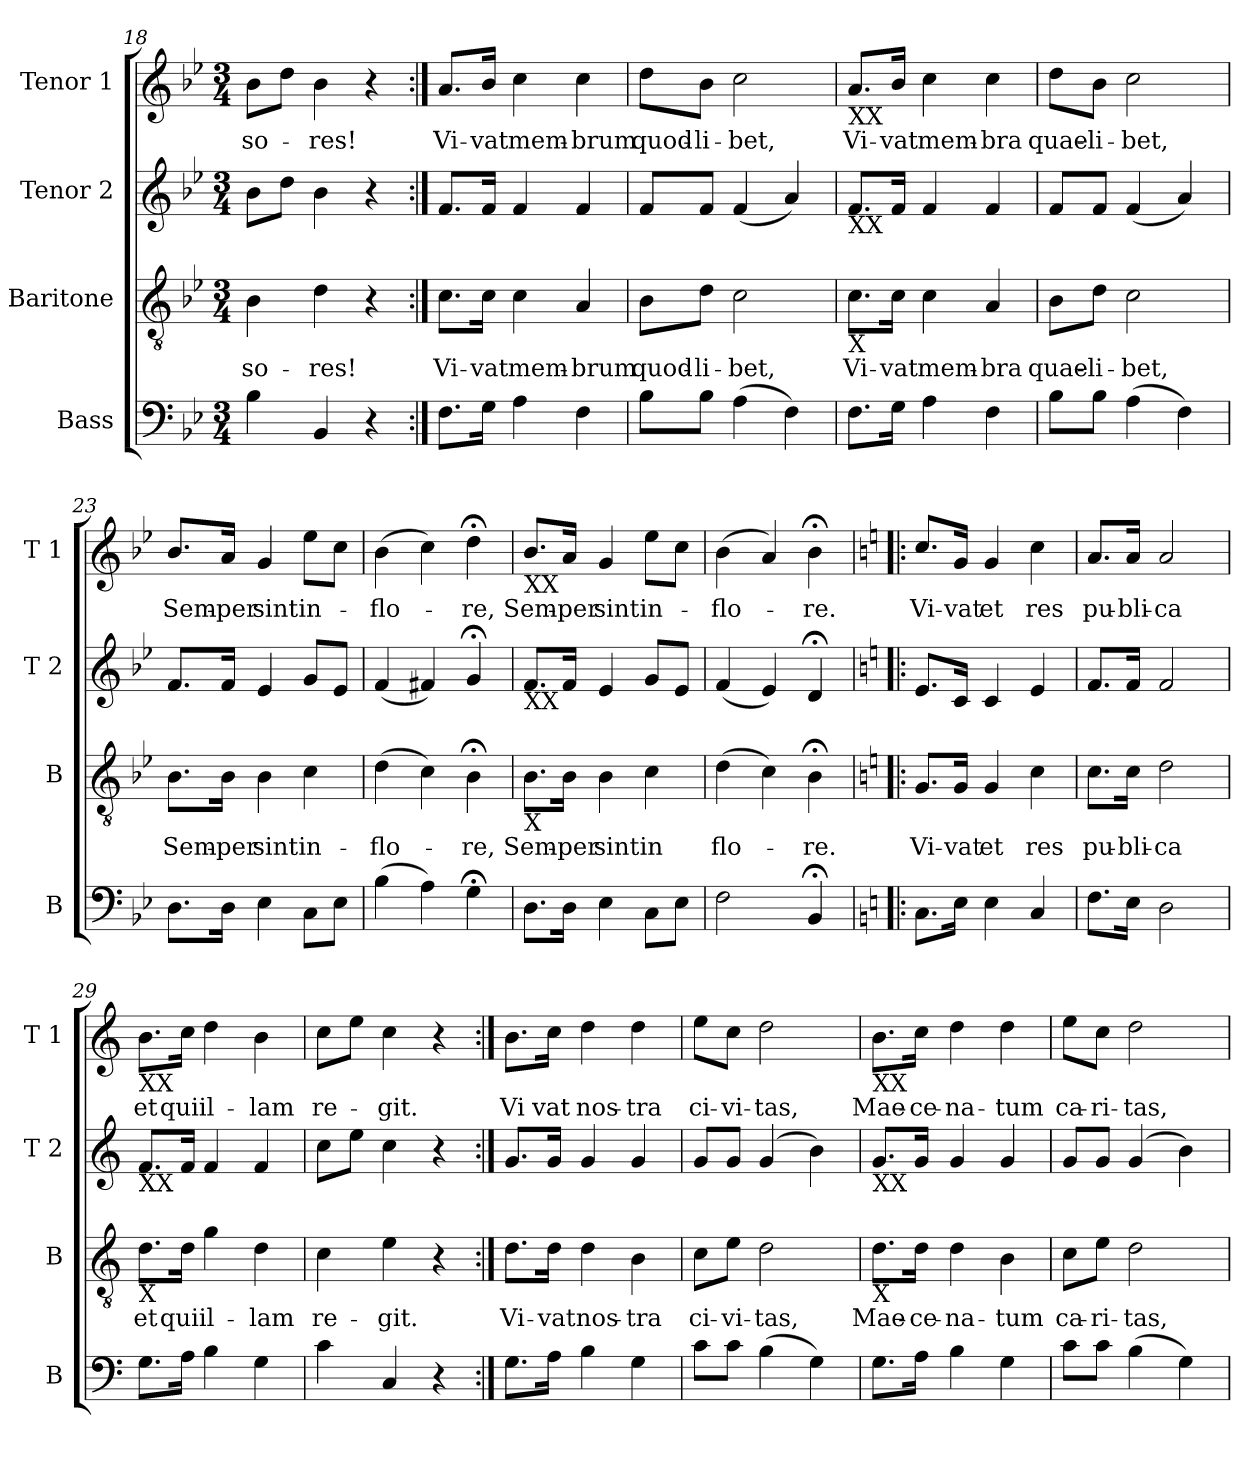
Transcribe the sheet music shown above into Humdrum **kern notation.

**kern	**kern	**text	**kern	**kern	**text
*part4	*part3	*part3	*part2	*part1	*part1
*staff4	*staff3	*staff3	*staff2	*staff1	*staff1
*I"Bass	*I"Baritone	*	*I"Tenor 2	*I"Tenor 1	*
*I'B	*I'B	*	*I'T 2	*I'T 1	*
*clefF4	*clefGv2	*	*clefG2	*clefG2	*
*k[b-e-]	*k[b-e-]	*	*k[b-e-]	*k[b-e-]	*
*B-:	*B-:	*	*B-:	*B-:	*
*M3/4	*M3/4	*	*M3/4	*M3/4	*
=18	=18	=18	=18	=18	=18
4B-\	4B-\	-so-	8b-\L	8b-\L	-so-
.	.	.	8dd\J	8dd\J	.
4BB-/	4d\	-res!	4b-\	4b-\	-res!
4r	4r	.	4r	4r	.
=19:|!	=19:|!	=19:|!	=19:|!	=19:|!	=19:|!
8.F\L	8.c\L	Vi-	8.f/L	8.a/L	Vi-
16G\Jk	16c\Jk	-vat	16f/Jk	16b-/Jk	-vat
4A\	4c\	mem-	4f/	4cc\	mem-
4F\	4A/	-brum	4f/	4cc\	-brum
=20	=20	=20	=20	=20	=20
8B-\L	8B-\L	quod-	8f/L	8dd\L	quod-
8B-\J	8d\J	-li-	8f/J	8b-\J	-li-
(4A\	2c\	-bet,	(4f/	2cc\	-bet,
4F\)	.	.	4a/)	.	.
!!LO:LB:g=z
=21	=21	=21	=21	=21	=21
!	!	!	!	!LO:TX:b:t=XX	!
!	!	!	!LO:TX:b:t=XX	!	!
!	!LO:TX:b:t=X	!	!	!	!
8.F\L	8.c\L	Vi-	8.f/L	8.a/L	Vi-
16G\Jk	16c\Jk	-vat	16f/Jk	16b-/Jk	-vat
4A\	4c\	mem-	4f/	4cc\	mem-
4F\	4A/	-bra	4f/	4cc\	-bra
=22	=22	=22	=22	=22	=22
8B-\L	8B-\L	quae-	8f/L	8dd\L	quae-
8B-\J	8d\J	-li-	8f/J	8b-\J	-li-
(4A\	2c\	-bet,	(4f/	2cc\	-bet,
4F\)	.	.	4a/)	.	.
=23	=23	=23	=23	=23	=23
8.D\L	8.B-\L	Sem-	8.f/L	8.b-/L	Sem-
16D\Jk	16B-\Jk	-per	16f/Jk	16a/Jk	-per
4E-\	4B-\	sint	4e-/	4g/	sint
8C\L	4c\	in-	8g/L	8ee-\L	in-
8E-\J	.	.	8e-/J	8cc\J	.
=24	=24	=24	=24	=24	=24
(4B-\	(4d\	-flo-	(4f/	(4b-\	-flo-
4A\)	4c\)	.	4f#X/)	4cc\)	.
4G;<\	4B-;<\	-re,	4g;</	4dd;<\	-re,
!!LO:PB:g=z
=25	=25	=25	=25	=25	=25
!	!	!	!	!LO:TX:b:t=XX	!
!	!	!	!LO:TX:b:t=XX	!	!
!	!LO:TX:b:t=X	!	!	!	!
8.D\L	8.B-\L	Sem-	8.f/L	8.b-/L	Sem-
16D\Jk	16B-\Jk	-per	16f/Jk	16a/Jk	-per
4E-\	4B-\	sint	4e-/	4g/	sint
8C\L	4c\	in	8g/L	8ee-\L	in-
8E-\J	.	.	8e-/J	8cc\J	.
=26	=26	=26	=26	=26	=26
2F\	(4d\	flo-	(4f/	(4b-\	-flo-
.	4c\)	.	4e-/)	4a/)	.
4BB-;</	4B-;<\	-re.	4d;</	4b-;<\	-re.
=27!|:	=27!|:	=27!|:	=27!|:	=27!|:	=27!|:
*k[]	*k[]	*	*k[]	*k[]	*
*C:	*C:	*	*C:	*C:	*
8.C\L	8.G/L	Vi-	8.e/L	8.cc/L	Vi-
16E\Jk	16G/Jk	-vat	16c/Jk	16g/Jk	-vat
4E\	4G/	et	4c/	4g/	et
4C/	4c\	res	4e/	4cc\	res
=28	=28	=28	=28	=28	=28
8.F\L	8.c\L	pu-	8.f/L	8.a/L	pu-
16E\Jk	16c\Jk	-bli-	16f/Jk	16a/Jk	-bli-
2D\	2d\	-ca	2f/	2a/	-ca
!!LO:LB:g=z
=29	=29	=29	=29	=29	=29
!	!	!	!	!LO:TX:b:t=XX	!
!	!	!	!LO:TX:b:t=XX	!	!
!	!LO:TX:b:t=X	!	!	!	!
8.G\L	8.d\L	et	8.f/L	8.b\L	et
16A\Jk	16d\Jk	qui	16f/Jk	16cc\Jk	qui
4B\	4g\	il-	4f/	4dd\	il-
4G\	4d\	-lam	4f/	4b\	-lam
=30	=30	=30	=30	=30	=30
4c\	4c\	re-	8cc\L	8cc\L	re-
.	.	.	8ee\J	8ee\J	.
4C/	4e\	-git.	4cc\	4cc\	-git.
4r	4r	.	4r	4r	.
=31:|!	=31:|!	=31:|!	=31:|!	=31:|!	=31:|!
8.G\L	8.d\L	Vi-	8.g/L	8.b\L	Vi
16A\Jk	16d\Jk	-vat	16g/Jk	16cc\Jk	vat
4B\	4d\	nos-	4g/	4dd\	nos-
4G\	4B\	-tra	4g/	4dd\	-tra
=32	=32	=32	=32	=32	=32
8c\L	8c\L	ci-	8g/L	8ee\L	ci-
8c\J	8e\J	-vi-	8g/J	8cc\J	-vi-
(4B\	2d\	-tas,	(4g/	2dd\	-tas,
4G\)	.	.	4b\)	.	.
!!LO:PB:g=z
=33	=33	=33	=33	=33	=33
!	!	!	!	!LO:TX:b:t=XX	!
!	!	!	!LO:TX:b:t=XX	!	!
!	!LO:TX:b:t=X	!	!	!	!
8.G\L	8.d\L	Mae-	8.g/L	8.b\L	Mae-
16A\Jk	16d\Jk	-ce-	16g/Jk	16cc\Jk	-ce-
4B\	4d\	-na-	4g/	4dd\	-na-
4G\	4B\	-tum	4g/	4dd\	-tum
=34	=34	=34	=34	=34	=34
8c\L	8c\L	ca-	8g/L	8ee\L	ca-
8c\J	8e\J	-ri-	8g/J	8cc\J	-ri-
(4B\	2d\	-tas,	(4g/	2dd\	-tas,
4G\)	.	.	4b\)	.	.
=	=	=	=	=	=
*-	*-	*-	*-	*-	*-
